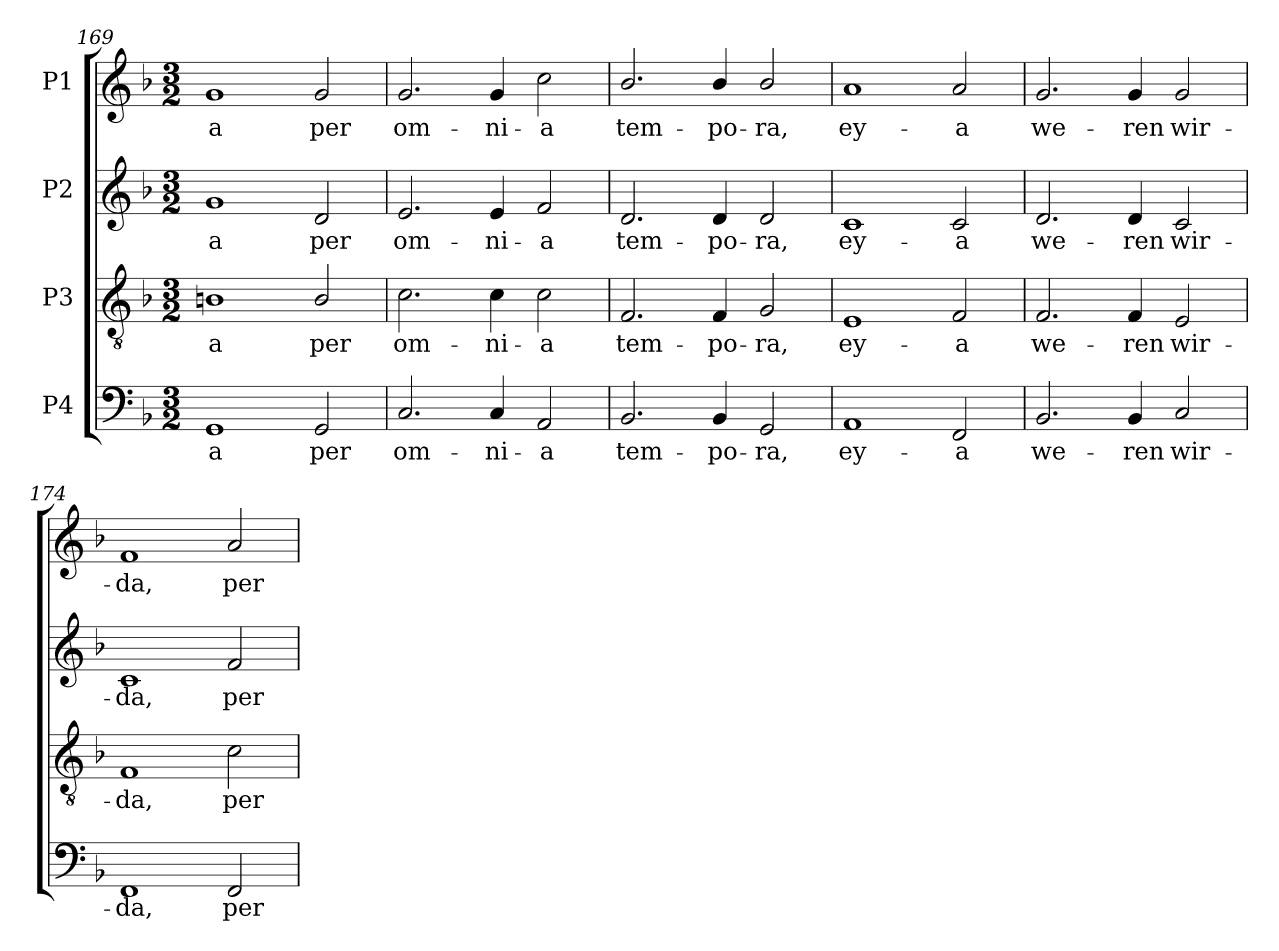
**kern	**text	**kern	**text	**kern	**text	**kern	**text
*part4	*part4	*part3	*part3	*part2	*part2	*part1	*part1
*staff4	*staff4	*staff3	*staff3	*staff2	*staff2	*staff1	*staff1
*I"P4	*	*I"P3	*	*I"P2	*	*I"P1	*
!!LO:LB:g=z
*clefF4	*	*clefGv2	*	*clefG2	*	*clefG2	*
*	*	*ITrd7c12	*	*	*	*	*
*k[b-]	*	*k[b-]	*	*k[b-]	*	*k[b-]	*
*F:	*	*F:	*	*F:	*	*F:	*
*M3/2	*	*M3/2	*	*M3/2	*	*M3/2	*
=169	=169	=169	=169	=169	=169	=169	=169
!	!LO:LY:b:color=#000000	!	!	!	!	!	!
!	!	!	!LO:LY:b:color=#000000	!	!	!	!
!	!	!	!	!	!LO:LY:b:color=#000000	!	!
!	!	!	!	!	!	!	!LO:LY:b:color=#000000
1GGi	-a	1BBni	-a	1gi	-a	1gi	-a
!	!LO:LY:b:color=#000000	!	!	!	!	!	!
!	!	!	!LO:LY:b:color=#000000	!	!	!	!
!	!	!	!	!	!LO:LY:b:color=#000000	!	!
!	!	!	!	!	!	!	!LO:LY:b:color=#000000
2GGi/	per	2BBi/	per	2di/	per	2gi/	per
=170	=170	=170	=170	=170	=170	=170	=170
!	!LO:LY:b:color=#000000	!	!	!	!	!	!
!	!	!	!LO:LY:b:color=#000000	!	!	!	!
!	!	!	!	!	!LO:LY:b:color=#000000	!	!
!	!	!	!	!	!	!	!LO:LY:b:color=#000000
2.Ci/	om-	2.Ci\	om-	2.ei/	om-	2.gi/	om-
!	!LO:LY:b:color=#000000	!	!	!	!	!	!
!	!	!	!LO:LY:b:color=#000000	!	!	!	!
!	!	!	!	!	!LO:LY:b:color=#000000	!	!
!	!	!	!	!	!	!	!LO:LY:b:color=#000000
4Ci/	-ni-	4Ci\	-ni-	4ei/	-ni-	4gi/	-ni-
!	!LO:LY:b:color=#000000	!	!	!	!	!	!
!	!	!	!LO:LY:b:color=#000000	!	!	!	!
!	!	!	!	!	!LO:LY:b:color=#000000	!	!
!	!	!	!	!	!	!	!LO:LY:b:color=#000000
2AAi/	-a	2Ci\	-a	2fi/	-a	2cci\	-a
=171	=171	=171	=171	=171	=171	=171	=171
!	!LO:LY:b:color=#000000	!	!	!	!	!	!
!	!	!	!LO:LY:b:color=#000000	!	!	!	!
!	!	!	!	!	!LO:LY:b:color=#000000	!	!
!	!	!	!	!	!	!	!LO:LY:b:color=#000000
2.BB-i/	tem-	2.FFi/	tem-	2.di/	tem-	2.b-i/	tem-
!	!LO:LY:b:color=#000000	!	!	!	!	!	!
!	!	!	!LO:LY:b:color=#000000	!	!	!	!
!	!	!	!	!	!LO:LY:b:color=#000000	!	!
!	!	!	!	!	!	!	!LO:LY:b:color=#000000
4BB-i/	-po-	4FFi/	-po-	4di/	-po-	4b-i/	-po-
!	!LO:LY:b:color=#000000	!	!	!	!	!	!
!	!	!	!LO:LY:b:color=#000000	!	!	!	!
!	!	!	!	!	!LO:LY:b:color=#000000	!	!
!	!	!	!	!	!	!	!LO:LY:b:color=#000000
2GGi/	-ra,	2GGi/	-ra,	2di/	-ra,	2b-i/	-ra,
=172	=172	=172	=172	=172	=172	=172	=172
!	!LO:LY:b:color=#000000	!	!	!	!	!	!
!	!	!	!LO:LY:b:color=#000000	!	!	!	!
!	!	!	!	!	!LO:LY:b:color=#000000	!	!
!	!	!	!	!	!	!	!LO:LY:b:color=#000000
1AAi	ey-	1EEi	ey-	1ci	ey-	1ai	ey-
!	!LO:LY:b:color=#000000	!	!	!	!	!	!
!	!	!	!LO:LY:b:color=#000000	!	!	!	!
!	!	!	!	!	!LO:LY:b:color=#000000	!	!
!	!	!	!	!	!	!	!LO:LY:b:color=#000000
2FFi/	-a	2FFi/	-a	2ci/	-a	2ai/	-a
=173	=173	=173	=173	=173	=173	=173	=173
!	!LO:LY:b:color=#000000	!	!	!	!	!	!
!	!	!	!LO:LY:b:color=#000000	!	!	!	!
!	!	!	!	!	!LO:LY:b:color=#000000	!	!
!	!	!	!	!	!	!	!LO:LY:b:color=#000000
2.BB-i/	we-	2.FFi/	we-	2.di/	we-	2.gi/	we-
!	!LO:LY:b:color=#000000	!	!	!	!	!	!
!	!	!	!LO:LY:b:color=#000000	!	!	!	!
!	!	!	!	!	!LO:LY:b:color=#000000	!	!
!	!	!	!	!	!	!	!LO:LY:b:color=#000000
4BB-i/	-ren	4FFi/	-ren	4di/	-ren	4gi/	-ren
!	!LO:LY:b:color=#000000	!	!	!	!	!	!
!	!	!	!LO:LY:b:color=#000000	!	!	!	!
!	!	!	!	!	!LO:LY:b:color=#000000	!	!
!	!	!	!	!	!	!	!LO:LY:b:color=#000000
2Ci/	wir-	2EEi/	wir-	2ci/	wir-	2gi/	wir-
!!LO:LB:g=z
=174	=174	=174	=174	=174	=174	=174	=174
!	!LO:LY:b:color=#000000	!	!	!	!	!	!
!	!	!	!LO:LY:b:color=#000000	!	!	!	!
!	!	!	!	!	!LO:LY:b:color=#000000	!	!
!	!	!	!	!	!	!	!LO:LY:b:color=#000000
1FFi	-da,	1FFi	-da,	1ci	-da,	1fi	-da,
!	!LO:LY:b:color=#000000	!	!	!	!	!	!
!	!	!	!LO:LY:b:color=#000000	!	!	!	!
!	!	!	!	!	!LO:LY:b:color=#000000	!	!
!	!	!	!	!	!	!	!LO:LY:b:color=#000000
2FFi/	per	2Ci\	per	2fi/	per	2ai/	per
=	=	=	=	=	=	=	=
*-	*-	*-	*-	*-	*-	*-	*-
